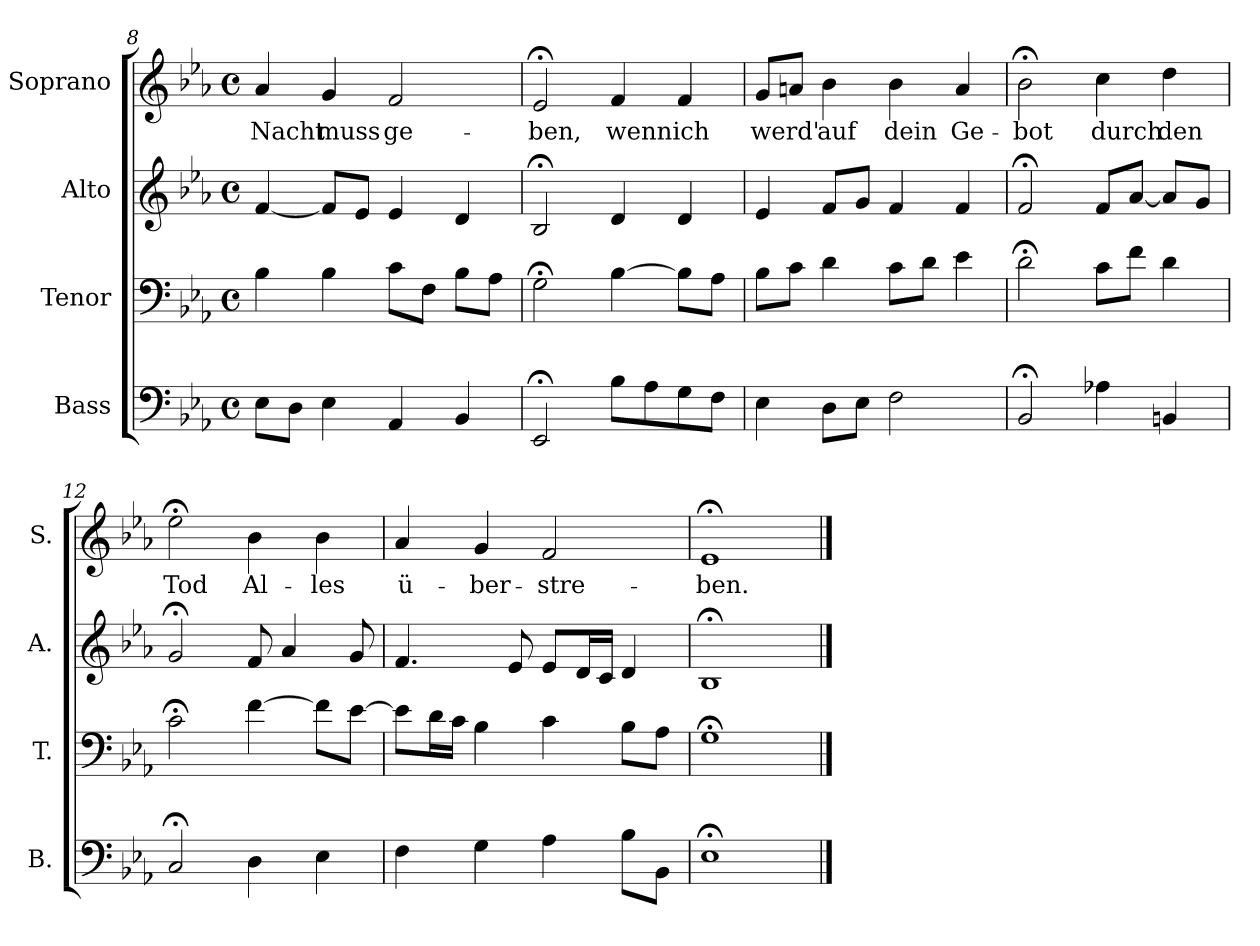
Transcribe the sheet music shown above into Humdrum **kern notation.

**kern	**kern	**kern	**kern	**text
*part4	*part3	*part2	*part1	*part1
*staff4	*staff3	*staff2	*staff1	*staff1
*I"Bass	*I"Tenor	*I"Alto	*I"Soprano	*
*I'B.	*I'T.	*I'A.	*I'S.	*
*clefF4	*clefF4	*clefG2	*clefG2	*
*k[b-e-a-]	*k[b-e-a-]	*k[b-e-a-]	*k[b-e-a-]	*
*E-:	*E-:	*E-:	*E-:	*
*M4/4	*M4/4	*M4/4	*M4/4	*
*met(c)	*met(c)	*met(c)	*met(c)	*
=8	=8	=8	=8	=8
8E-\L	4B-\	[4f/	4a-/	Nacht
8D\J	.	.	.	.
4E-\	4B-\	8f/L]	4g/	muss
.	.	8e-/J	.	.
4AA-/	8c\L	4e-/	2f/	ge-
.	8F\J	.	.	.
4BB-/	8B-\L	4d/	.	.
.	8A-\J	.	.	.
=9	=9	=9	=9	=9
2EE-;</	2G;<\	2B-;</	2e-;</	-ben,
8B-\L	[4B-\	4d/	4f/	wenn
8A-\	.	.	.	.
8G\	8B-\L]	4d/	4f/	ich
8F\J	8A-\J	.	.	.
!!LO:PB:g=z
=10	=10	=10	=10	=10
4E-\	8B-\L	4e-/	8g/L	werd'
.	8c\J	.	8an/J	.
8D\L	4d\	8f/L	4b-\	auf
8E-\J	.	8g/J	.	.
2F\	8c\L	4f/	4b-\	dein
.	8d\J	.	.	.
.	4e-\	4f/	4a/	Ge-
=11	=11	=11	=11	=11
2BB-;</	2d;<\	2f;</	2b-;<\	-bot
4A-X\	8c\L	8f/L	4cc\	durch
.	8f\J	[8a-/J	.	.
4BBn/	4d\	8a-/L]	4dd\	den
.	.	8g/J	.	.
=12	=12	=12	=12	=12
2C;</	2c;<\	2g;</	2ee-;<\	Tod
4D\	[4f\	8f/	4b-\	Al-
.	.	4a-/	.	.
4E-\	8f\L]	.	4b-\	-les
.	[8e-\J	8g/	.	.
=13	=13	=13	=13	=13
4F\	8e-\L]	4.f/	4a-/	ü-
.	16d\L	.	.	.
.	16c\JJ	.	.	.
4G\	4B-\	.	4g/	-ber-
.	.	8e-/	.	.
4A-\	4c\	8e-/L	2f/	-stre-
.	.	16d/L	.	.
.	.	16c/JJ	.	.
8B-\L	8B-\L	4d/	.	.
8BB-\J	8A-\J	.	.	.
=14	=14	=14	=14	=14
1E-;<	1G;<	1B-;<	1e-;<	-ben.
==	==	==	==	==
*-	*-	*-	*-	*-
